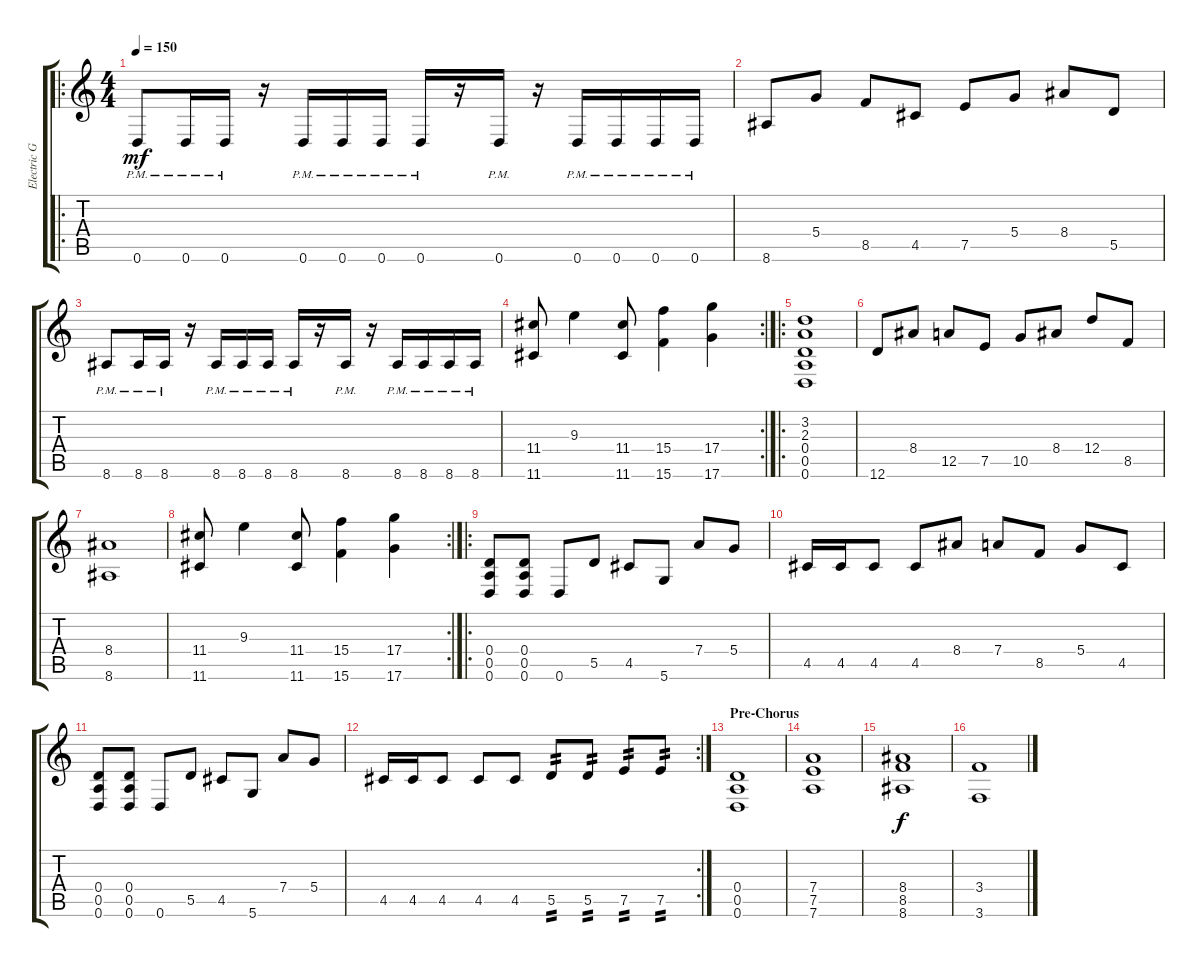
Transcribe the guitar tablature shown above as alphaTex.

\track ("Electric Guitar 2" "Electric G") {instrument distortionguitar}
\staff {score tabs}
\tuning (E4 B3 G3 D3 A2 D2) {hide}
\ro
\ts (4 4)
\tempo 150
\clef g2
\ks c
0.6{pm}.8{dy mf} 0.6{pm}.16 0.6{pm}.16 r.16 0.6{pm}.16 0.6{pm}.16 0.6{pm}.16 0.6{pm}.16 r.16 0.6{pm}.16 r.16 0.6{pm}.16 0.6{pm}.16 0.6{pm}.16 0.6{pm}.16 |
8.6.8 5.4.8 8.5.8 4.5.8 7.5.8 5.4.8 8.4.8 5.5.8 |
8.6{pm}.8 8.6{pm}.16 8.6{pm}.16 r.16 8.6{pm}.16 8.6{pm}.16 8.6{pm}.16 8.6{pm}.16 r.16 8.6{pm}.16 r.16 8.6{pm}.16 8.6{pm}.16 8.6{pm}.16 8.6{pm}.16 |
\rc 2
(11.4 11.6).8 9.3.4 (11.4 11.6).8 (15.4 15.6).4 (17.4 17.6).4 |
\ro
(3.2 2.3 0.4 0.5 0.6).1 |
12.6.8 8.4.8 12.5.8 7.5.8 10.5.8 8.4.8 12.4.8 8.5.8 |
(8.4 8.6).1 |
\rc 2
(11.4 11.6).8 9.3.4 (11.4 11.6).8 (15.4 15.6).4 (17.4 17.6).4 |
\ro
(0.4 0.5 0.6).8 (0.4 0.5 0.6).8 0.6.8 5.5.8 4.5.8 5.6.8 7.4.8 5.4.8 |
4.5.16 4.5.16 4.5.8 4.5.8 8.4.8 7.4.8 8.5.8 5.4.8 4.5.8 |
(0.4 0.5 0.6).8 (0.4 0.5 0.6).8 0.6.8 5.5.8 4.5.8 5.6.8 7.4.8 5.4.8 |
\rc 2
4.5.16 4.5.16 4.5.8 4.5.8 4.5.8 5.5.8{tp 2} 5.5.8{tp 2} 7.5.8{tp 2} 7.5.8{tp 2} |
\section ("" "Pre-Chorus")
(0.4 0.5 0.6).1 |
(7.4 7.5 7.6).1 |
(8.4 8.5 8.6).1{dy f} |
(3.4 3.6).1
